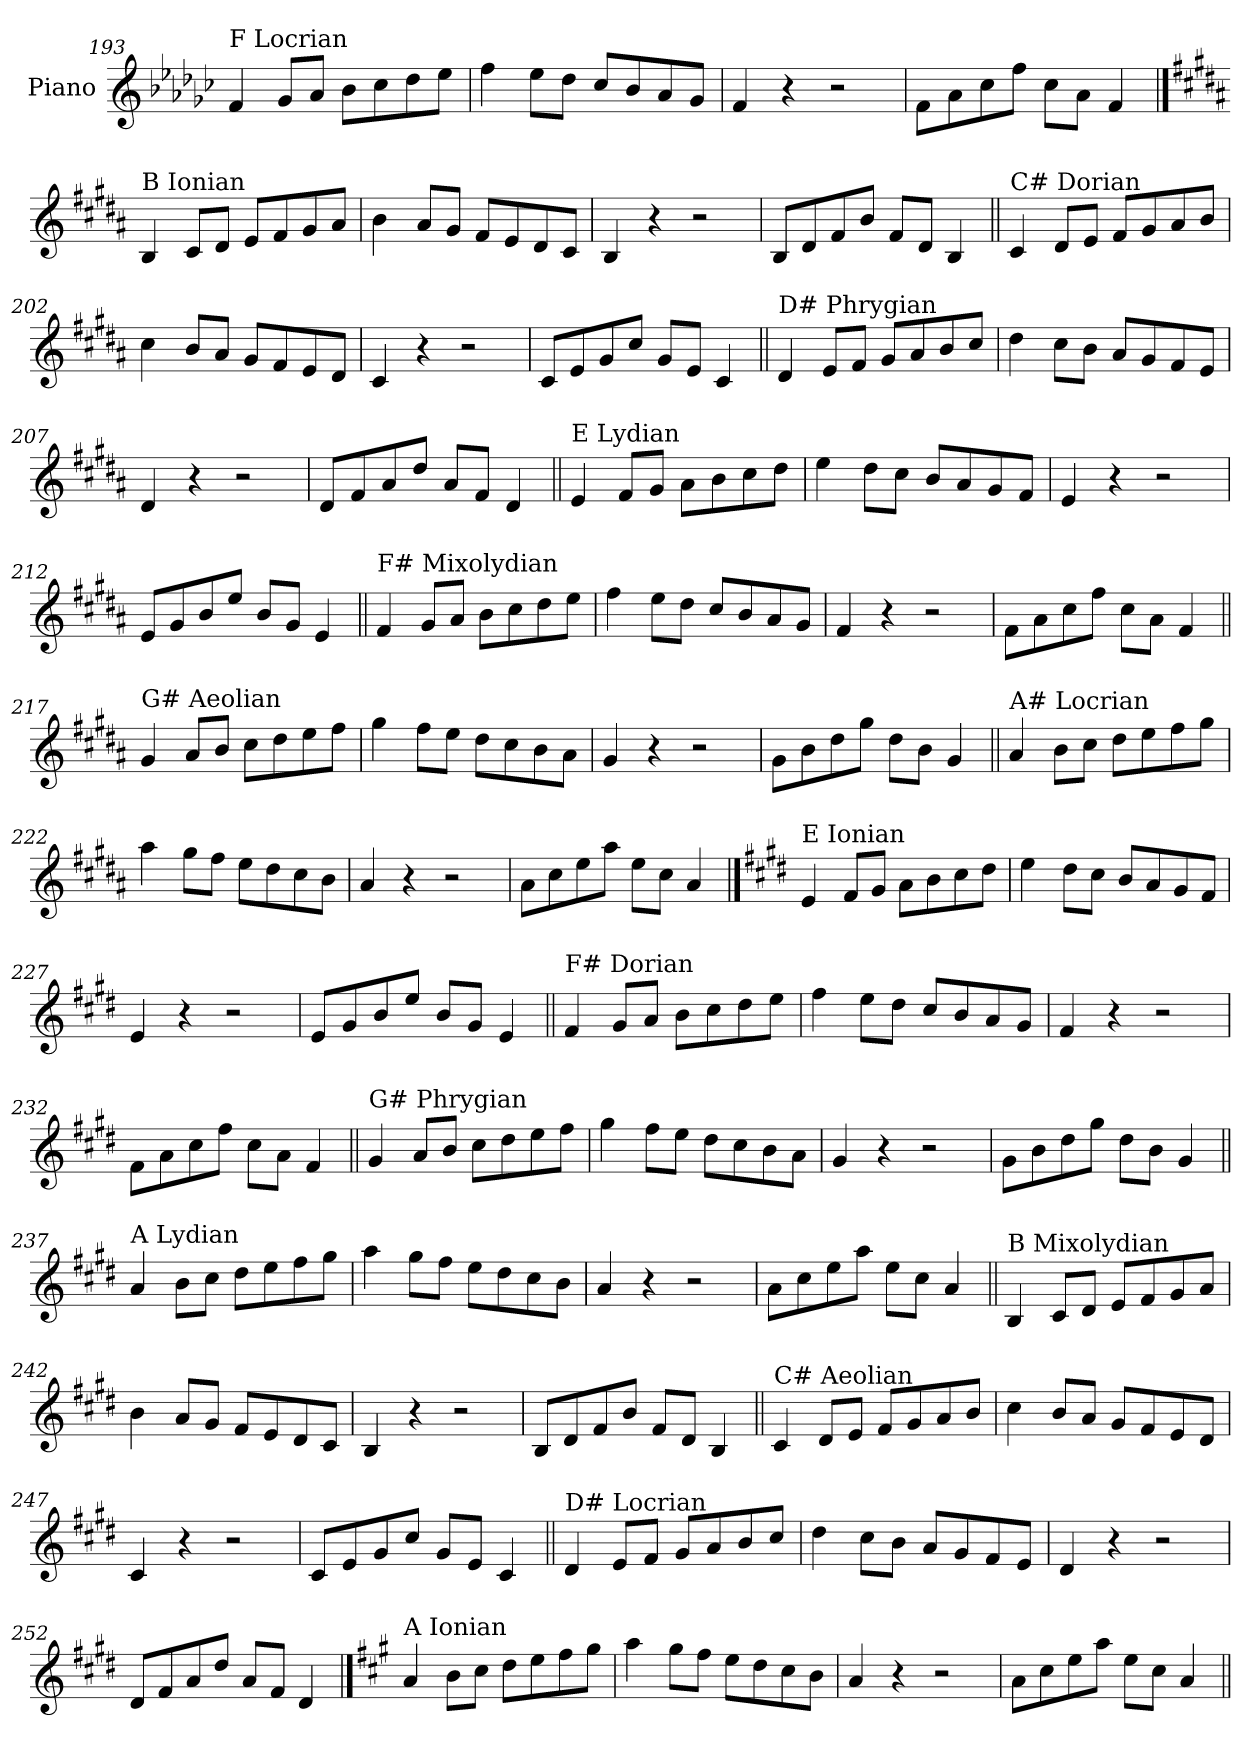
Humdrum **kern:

**kern
*part1
*staff1
*I"Piano
*I'Pno.
!!LO:LB:g=z
*clefG2
*k[b-e-a-d-g-c-]
=193
!LO:TX:a:t=F Locrian
4f/
8g-/L
8a-/J
8b-\L
8cc-\
8dd-\
8ee-\J
=194
4ff\
8ee-\L
8dd-\J
8cc-/L
8b-/
8a-/
8g-/J
=195
4f/
4r
2r
=196
8f\L
8a-\
8cc-\
8ff\J
8cc-\L
8a-\J
4f/
!!LO:PB:g=z
==197
*k[f#c#g#d#a#]
!LO:TX:a:t=B Ionian
4B/
8c#/L
8d#/J
8e/L
8f#/
8g#/
8a#/J
=198
4b\
8a#/L
8g#/J
8f#/L
8e/
8d#/
8c#/J
=199
4B/
4r
2r
=200
8B/L
8d#/
8f#/
8b/J
8f#/L
8d#/J
4B/
!!LO:LB:g=z
=201||
!LO:TX:a:t=C# Dorian
4c#/
8d#/L
8e/J
8f#/L
8g#/
8a#/
8b/J
=202
4cc#\
8b/L
8a#/J
8g#/L
8f#/
8e/
8d#/J
=203
4c#/
4r
2r
=204
8c#/L
8e/
8g#/
8cc#/J
8g#/L
8e/J
4c#/
!!LO:LB:g=z
=205||
!LO:TX:a:t=D# Phrygian
4d#/
8e/L
8f#/J
8g#/L
8a#/
8b/
8cc#/J
=206
4dd#\
8cc#\L
8b\J
8a#/L
8g#/
8f#/
8e/J
=207
4d#/
4r
2r
=208
8d#/L
8f#/
8a#/
8dd#/J
8a#/L
8f#/J
4d#/
!!LO:LB:g=z
=209||
!LO:TX:a:t=E Lydian
4e/
8f#/L
8g#/J
8a#\L
8b\
8cc#\
8dd#\J
=210
4ee\
8dd#\L
8cc#\J
8b/L
8a#/
8g#/
8f#/J
=211
4e/
4r
2r
=212
8e/L
8g#/
8b/
8ee/J
8b/L
8g#/J
4e/
!!LO:LB:g=z
=213||
!LO:TX:a:t=F# Mixolydian
4f#/
8g#/L
8a#/J
8b\L
8cc#\
8dd#\
8ee\J
=214
4ff#\
8ee\L
8dd#\J
8cc#/L
8b/
8a#/
8g#/J
=215
4f#/
4r
2r
=216
8f#\L
8a#\
8cc#\
8ff#\J
8cc#\L
8a#\J
4f#/
!!LO:LB:g=z
=217||
!LO:TX:a:t=G# Aeolian
4g#/
8a#/L
8b/J
8cc#\L
8dd#\
8ee\
8ff#\J
=218
4gg#\
8ff#\L
8ee\J
8dd#\L
8cc#\
8b\
8a#\J
=219
4g#/
4r
2r
=220
8g#\L
8b\
8dd#\
8gg#\J
8dd#\L
8b\J
4g#/
!!LO:LB:g=z
=221||
!LO:TX:a:t=A# Locrian
4a#/
8b\L
8cc#\J
8dd#\L
8ee\
8ff#\
8gg#\J
=222
4aa#\
8gg#\L
8ff#\J
8ee\L
8dd#\
8cc#\
8b\J
=223
4a#/
4r
2r
=224
8a#\L
8cc#\
8ee\
8aa#\J
8ee\L
8cc#\J
4a#/
!!LO:PB:g=z
==225
*k[f#c#g#d#]
!LO:TX:a:t=E Ionian
4e/
8f#/L
8g#/J
8a\L
8b\
8cc#\
8dd#\J
=226
4ee\
8dd#\L
8cc#\J
8b/L
8a/
8g#/
8f#/J
=227
4e/
4r
2r
=228
8e/L
8g#/
8b/
8ee/J
8b/L
8g#/J
4e/
!!LO:LB:g=z
=229||
!LO:TX:a:t=F# Dorian
4f#/
8g#/L
8a/J
8b\L
8cc#\
8dd#\
8ee\J
=230
4ff#\
8ee\L
8dd#\J
8cc#/L
8b/
8a/
8g#/J
=231
4f#/
4r
2r
=232
8f#\L
8a\
8cc#\
8ff#\J
8cc#\L
8a\J
4f#/
!!LO:LB:g=z
=233||
!LO:TX:a:t=G# Phrygian
4g#/
8a/L
8b/J
8cc#\L
8dd#\
8ee\
8ff#\J
=234
4gg#\
8ff#\L
8ee\J
8dd#\L
8cc#\
8b\
8a\J
=235
4g#/
4r
2r
=236
8g#\L
8b\
8dd#\
8gg#\J
8dd#\L
8b\J
4g#/
!!LO:LB:g=z
=237||
!LO:TX:a:t=A Lydian
4a/
8b\L
8cc#\J
8dd#\L
8ee\
8ff#\
8gg#\J
=238
4aa\
8gg#\L
8ff#\J
8ee\L
8dd#\
8cc#\
8b\J
=239
4a/
4r
2r
=240
8a\L
8cc#\
8ee\
8aa\J
8ee\L
8cc#\J
4a/
!!LO:LB:g=z
=241||
!LO:TX:a:t=B Mixolydian
4B/
8c#/L
8d#/J
8e/L
8f#/
8g#/
8a/J
=242
4b\
8a/L
8g#/J
8f#/L
8e/
8d#/
8c#/J
=243
4B/
4r
2r
=244
8B/L
8d#/
8f#/
8b/J
8f#/L
8d#/J
4B/
!!LO:LB:g=z
=245||
!LO:TX:a:t=C# Aeolian
4c#/
8d#/L
8e/J
8f#/L
8g#/
8a/
8b/J
=246
4cc#\
8b/L
8a/J
8g#/L
8f#/
8e/
8d#/J
=247
4c#/
4r
2r
=248
8c#/L
8e/
8g#/
8cc#/J
8g#/L
8e/J
4c#/
!!LO:LB:g=z
=249||
!LO:TX:a:t=D# Locrian
4d#/
8e/L
8f#/J
8g#/L
8a/
8b/
8cc#/J
=250
4dd#\
8cc#\L
8b\J
8a/L
8g#/
8f#/
8e/J
=251
4d#/
4r
2r
=252
8d#/L
8f#/
8a/
8dd#/J
8a/L
8f#/J
4d#/
!!LO:PB:g=z
==253
*k[f#c#g#]
!LO:TX:a:t=A Ionian
4a/
8b\L
8cc#\J
8dd\L
8ee\
8ff#\
8gg#\J
=254
4aa\
8gg#\L
8ff#\J
8ee\L
8dd\
8cc#\
8b\J
=255
4a/
4r
2r
=256
8a\L
8cc#\
8ee\
8aa\J
8ee\L
8cc#\J
4a/
=||
*-
